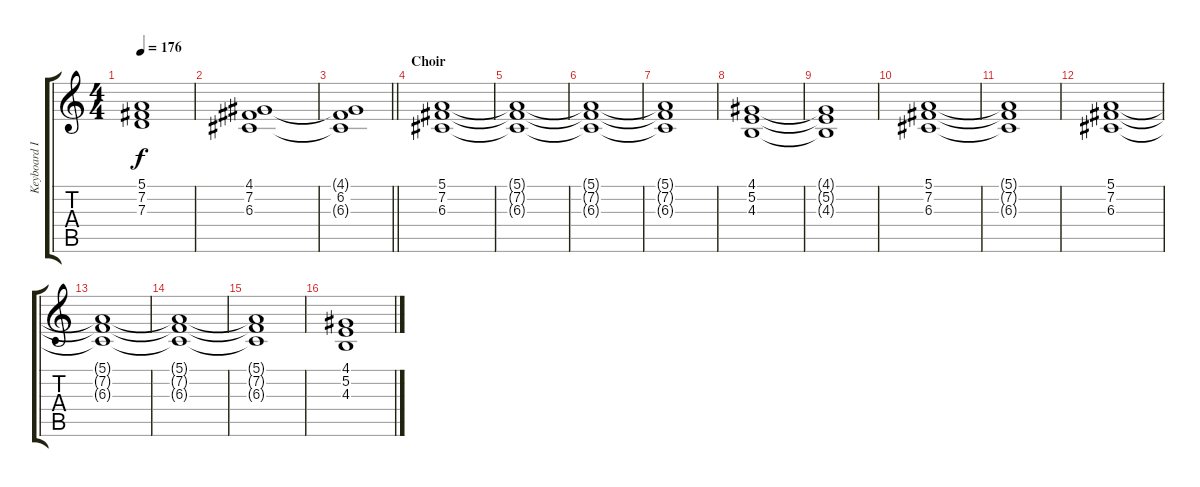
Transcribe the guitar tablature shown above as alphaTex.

\track ("Keyboard I" "Keyboard I") {instrument synthstrings1}
\staff {score tabs}
\tuning (E4 B3 G3 D3 A2 E2) {hide}
\ts (4 4)
\tempo 176
\clef g2
\ks c
(5.1{t} 7.2{t} 7.3{t}).1{dy f} |
(4.1 7.2 6.3).1 |
\barLineRight lightlight
(4.1{t} 6.2 6.3{t}).1 |
\section ("" "Choir")
(5.1 7.2 6.3).1 |
(5.1{t} 7.2{t} 6.3{t}).1 |
(5.1{t} 7.2{t} 6.3{t}).1 |
(5.1{t} 7.2{t} 6.3{t}).1 |
(4.1 5.2 4.3).1 |
(4.1{t} 5.2{t} 4.3{t}).1 |
(5.1 7.2 6.3).1 |
(5.1{t} 7.2{t} 6.3{t}).1 |
(5.1 7.2 6.3).1 |
(5.1{t} 7.2{t} 6.3{t}).1 |
(5.1{t} 7.2{t} 6.3{t}).1 |
(5.1{t} 7.2{t} 6.3{t}).1 |
(4.1 5.2 4.3).1
